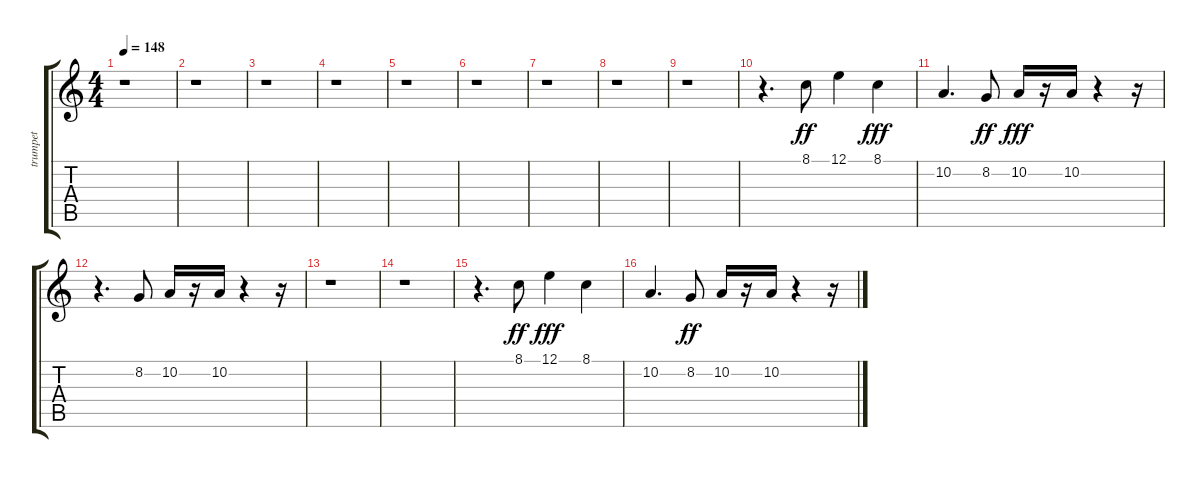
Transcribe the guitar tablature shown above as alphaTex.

\track ("trumpet             " "trumpet   ") {instrument brasssection}
\staff {score tabs}
\tuning (E4 B3 G3 D3 A2 E2) {hide}
\ts (4 4)
\tempo 148
\clef g2
\ks c
r.1{dy f} |
r.1 |
r.1 |
r.1 |
r.1 |
r.1 |
r.1 |
r.1 |
r.1 |
r.4{d} 8.1.8{dy ff} 12.1.4 8.1.4{dy fff} |
10.2.4{d} 8.2.8{dy ff} 10.2.16{dy fff} r.16 10.2.16 r.4 r.16 |
r.4{d} 8.2.8 10.2.16 r.16 10.2.16 r.4 r.16 |
r.1 |
r.1 |
r.4{d} 8.1.8{dy ff} 12.1.4{dy fff} 8.1.4 |
10.2.4{d} 8.2.8{dy ff} 10.2.16 r.16 10.2.16 r.4 r.16
